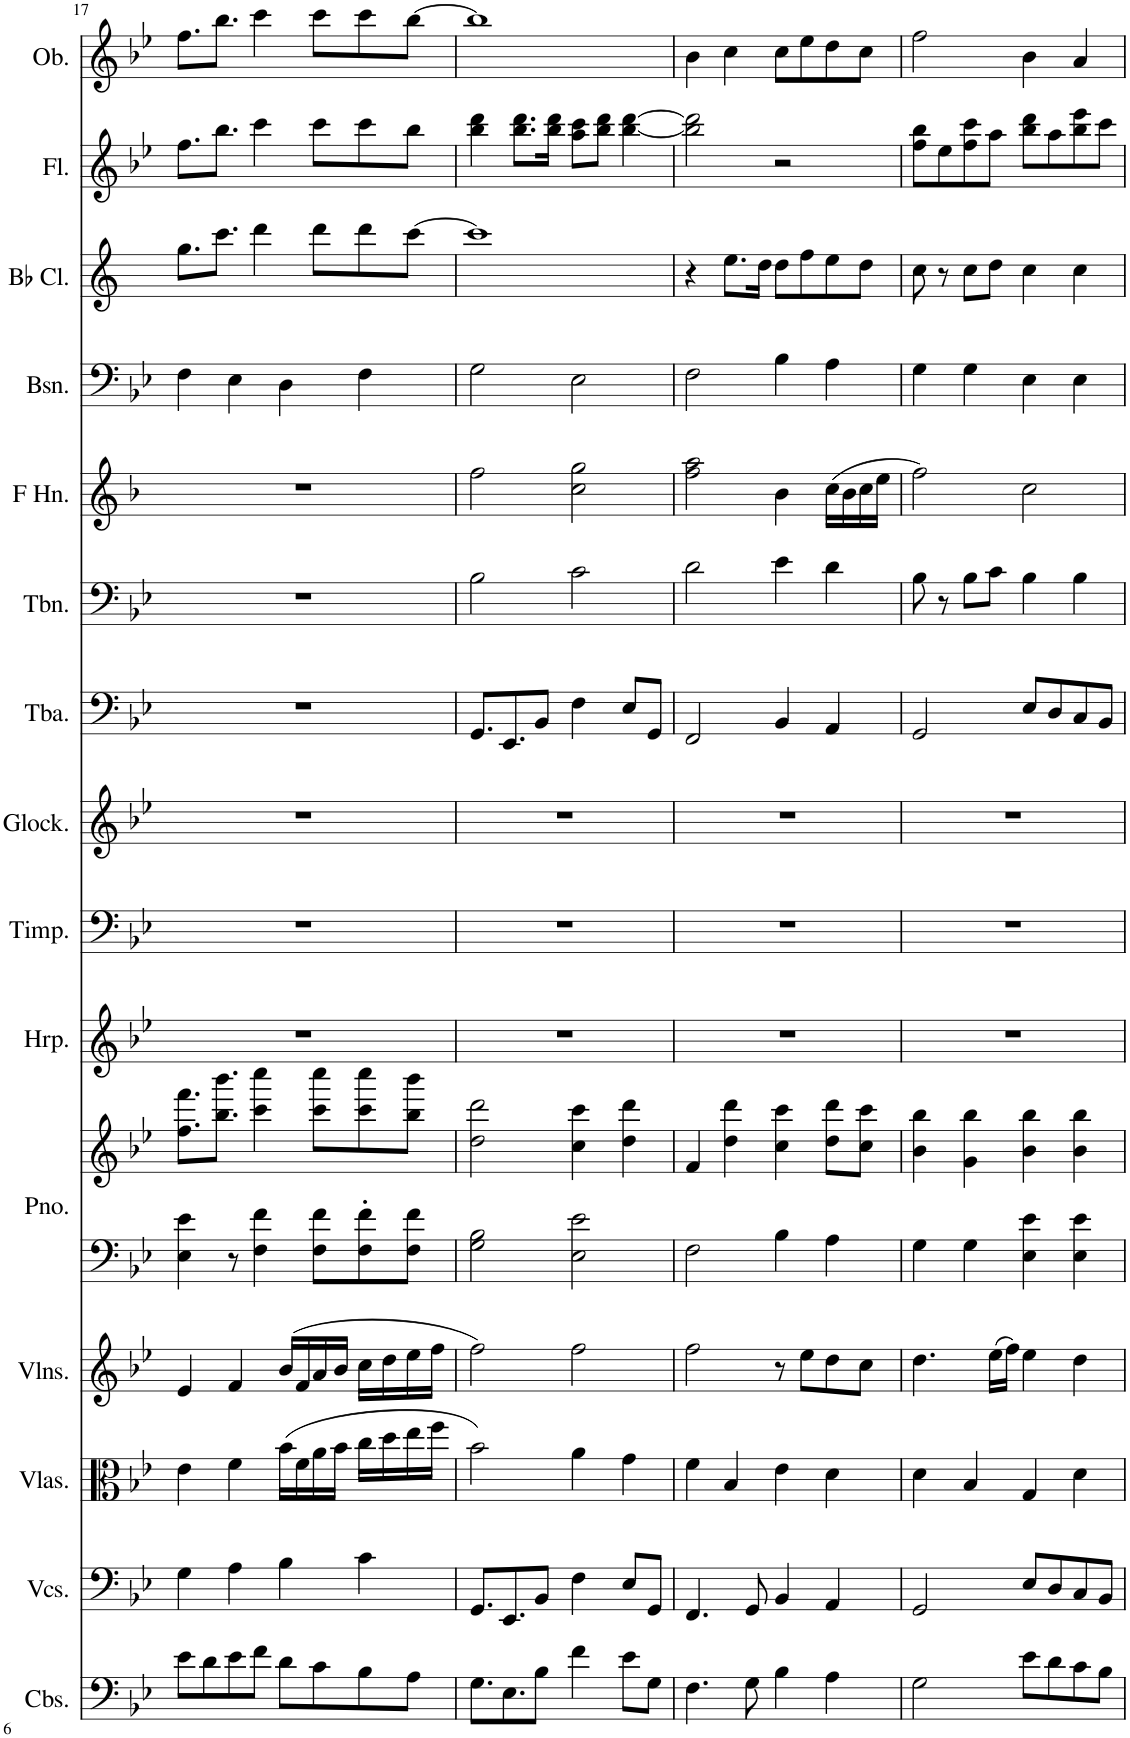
**kern	**kern	**kern	**kern	**kern	**kern	**kern	**kern	**kern	**kern	**kern	**kern	**kern	**kern	**kern	**kern
*part15	*part14	*part13	*part12	*part11	*part11	*part10	*part9	*part8	*part7	*part6	*part5	*part4	*part3	*part2	*part1
*staff16	*staff15	*staff14	*staff13	*staff12	*staff11	*staff10	*staff9	*staff8	*staff7	*staff6	*staff5	*staff4	*staff3	*staff2	*staff1
*I"Contrabasses	*I"Violoncellos	*I"Violas	*I"Violins	*I"Piano	*	*I"Harp	*I"Timpani	*I"Glockenspiel	*I"Tuba	*I"Trombone	*I"Horn in F	*I"Bassoon	*I"Bb Clarinet	*I"Flute	*I"Oboe
*I'Cbs.	*I'Vcs.	*I'Vlas.	*I'Vlns.	*I'Pno.	*	*I'Hrp.	*I'Timp.	*I'Glock.	*I'Tba.	*I'Tbn.	*	*I'Bsn.	*I'Bb Cl.	*I'Fl.	*I'Ob.
!!LO:PB:g=z
*clefF4	*clefF4	*clefC3	*clefG2	*clefF4	*clefG2	*clefG2	*clefF4	*clefG2	*clefF4	*clefF4	*clefG2	*clefF4	*clefG2	*clefG2	*clefG2
*Trd7c12	*	*	*	*	*	*	*	*Trd-14c-24	*	*	*Trd4c7	*	*Trd1c2	*	*
*k[b-e-]	*k[b-e-]	*k[b-e-]	*k[b-e-]	*k[b-e-]	*k[b-e-]	*k[b-e-]	*k[b-e-]	*k[b-e-]	*k[b-e-]	*k[b-e-]	*k[b-]	*k[b-e-]	*k[]	*k[b-e-]	*k[b-e-]
*M4/4	*M4/4	*M4/4	*M4/4	*M4/4	*M4/4	*M4/4	*M4/4	*M4/4	*M4/4	*M4/4	*M4/4	*M4/4	*M4/4	*M4/4	*M4/4
=17	=17	=17	=17	=17	=17	=17	=17	=17	=17	=17	=17	=17	=17	=17	=17
8e-\L	4G\	4e-\	4e-/	4E-\ 4e-\	8.ff\ 8.fff\L	1r	1r	1r	1r	1r	1r	4F\	8.gg\L	8.ff\L	8.ff\L
8d\	.	.	.	.	.	.	.	.	.	.	.	.	.	.	.
.	.	.	.	.	8.bb-\ 8.bbb-\J	.	.	.	.	.	.	.	8.ccc\J	8.bb-\J	8.bb-\J
8e-\	4A\	4f\	4f/	8r	.	.	.	.	.	.	.	4E-\	.	.	.
8f\J	.	.	.	4F\ 4f\	4ccc\ 4cccc\	.	.	.	.	.	.	.	4ddd\	4ccc\	4ccc\
8d\L	4B-\	(16b-\LL	(16b-/LL	.	.	.	.	.	.	.	.	4D\	.	.	.
.	.	16f\	16f/	.	.	.	.	.	.	.	.	.	.	.	.
8c\	.	16a\	16a/	8F\ 8f\L	8ccc\ 8cccc\L	.	.	.	.	.	.	.	8ddd\L	8ccc\L	8ccc\L
.	.	16b-\JJ	16b-/JJ	.	.	.	.	.	.	.	.	.	.	.	.
8B-\	4c\	16cc\LL	16cc\LL	8F\' 8f\'	8ccc\ 8cccc\	.	.	.	.	.	.	4F\	8ddd\	8ccc\	8ccc\
.	.	16dd\	16dd\	.	.	.	.	.	.	.	.	.	.	.	.
8A\J	.	16ee-\	16ee-\	8F\ 8f\J	8bb-\ 8bbb-\J	.	.	.	.	.	.	.	[8ccc\J	8bb-\J	[8bb-\J
.	.	16ff\JJ	16ff\JJ	.	.	.	.	.	.	.	.	.	.	.	.
=18	=18	=18	=18	=18	=18	=18	=18	=18	=18	=18	=18	=18	=18	=18	=18
8.G\L	8.GG/L	2b-\)	2ff\)	2G\ 2B-\	2dd\ 2ddd\	1r	1r	1r	8.GG/L	2B-\	2ff\	2G\	1ccc]	4bb-\ 4ddd\	1bb-]
8.E-\	8.EE-/	.	.	.	.	.	.	.	8.EE-/	.	.	.	.	.	.
.	.	.	.	.	.	.	.	.	.	.	.	.	.	8.bb-\ 8.ddd\L	.
8B-\J	8BB-/J	.	.	.	.	.	.	.	8BB-/J	.	.	.	.	.	.
.	.	.	.	.	.	.	.	.	.	.	.	.	.	16bb-\ 16ddd\Jk	.
4f\	4F\	4a\	2ff\	2E-\ 2e-\	4cc\ 4ccc\	.	.	.	4F\	2c\	2cc\ 2gg\	2E-\	.	8aa\ 8ccc\L	.
.	.	.	.	.	.	.	.	.	.	.	.	.	.	8bb-\ 8ddd\J	.
8e-\L	8E-/L	4g\	.	.	4dd\ 4ddd\	.	.	.	8E-/L	.	.	.	.	[4bb-\ [4ddd\	.
8G\J	8GG/J	.	.	.	.	.	.	.	8GG/J	.	.	.	.	.	.
=19	=19	=19	=19	=19	=19	=19	=19	=19	=19	=19	=19	=19	=19	=19	=19
4.F\	4.FF/	4f\	2ff\	2F\	4f/	1r	1r	1r	2FF/	2d\	2ff\ 2aa\	2F\	4r	2bb-\] 2ddd\]	4b-\
.	.	4B-/	.	.	4dd\ 4ddd\	.	.	.	.	.	.	.	8.ee\L	.	4cc\
8G\	8GG/	.	.	.	.	.	.	.	.	.	.	.	.	.	.
.	.	.	.	.	.	.	.	.	.	.	.	.	16dd\Jk	.	.
4B-\	4BB-/	4e-\	8r	4B-\	4cc\ 4ccc\	.	.	.	4BB-/	4e-\	4b-\	4B-\	8dd\L	2r	8cc\L
.	.	.	8ee-\L	.	.	.	.	.	.	.	.	.	8ff\	.	8ee-\
4A\	4AA/	4d\	8dd\	4A\	8dd\ 8ddd\L	.	.	.	4AA/	4d\	(16cc\LL	4A\	8ee\	.	8dd\
.	.	.	.	.	.	.	.	.	.	.	16b-\	.	.	.	.
.	.	.	8cc\J	.	8cc\ 8ccc\J	.	.	.	.	.	16cc\	.	8dd\J	.	8cc\J
.	.	.	.	.	.	.	.	.	.	.	16ee\JJ	.	.	.	.
=20	=20	=20	=20	=20	=20	=20	=20	=20	=20	=20	=20	=20	=20	=20	=20
2G\	2GG/	4d\	4.dd\	4G\	4b-\ 4bb-\	1r	1r	1r	2GG/	8B-\	2ff\)	4G\	8cc\	8ff\ 8bb-\L	2ff\
.	.	.	.	.	.	.	.	.	.	8r	.	.	8r	8ee-\	.
.	.	4B-/	.	4G\	4g\ 4bb-\	.	.	.	.	8B-\L	.	4G\	8cc\L	8ff\ 8ccc\	.
.	.	.	(16ee-\LL	.	.	.	.	.	.	8c\J	.	.	8dd\J	8aa\J	.
.	.	.	16ff\JJ)	.	.	.	.	.	.	.	.	.	.	.	.
8e-\L	8E-/L	4G/	4ee-\	4E-\ 4e-\	4b-\ 4bb-\	.	.	.	8E-/L	4B-\	2cc\	4E-\	4cc\	8bb-\ 8ddd\L	4b-\
8d\	8D/	.	.	.	.	.	.	.	8D/	.	.	.	.	8aa\	.
8c\	8C/	4d\	4dd\	4E-\ 4e-\	4b-\ 4bb-\	.	.	.	8C/	4B-\	.	4E-\	4cc\	8bb-\ 8eee-\	4a/
8B-\J	8BB-/J	.	.	.	.	.	.	.	8BB-/J	.	.	.	.	8ccc\J	.
=	=	=	=	=	=	=	=	=	=	=	=	=	=	=	=
*-	*-	*-	*-	*-	*-	*-	*-	*-	*-	*-	*-	*-	*-	*-	*-
